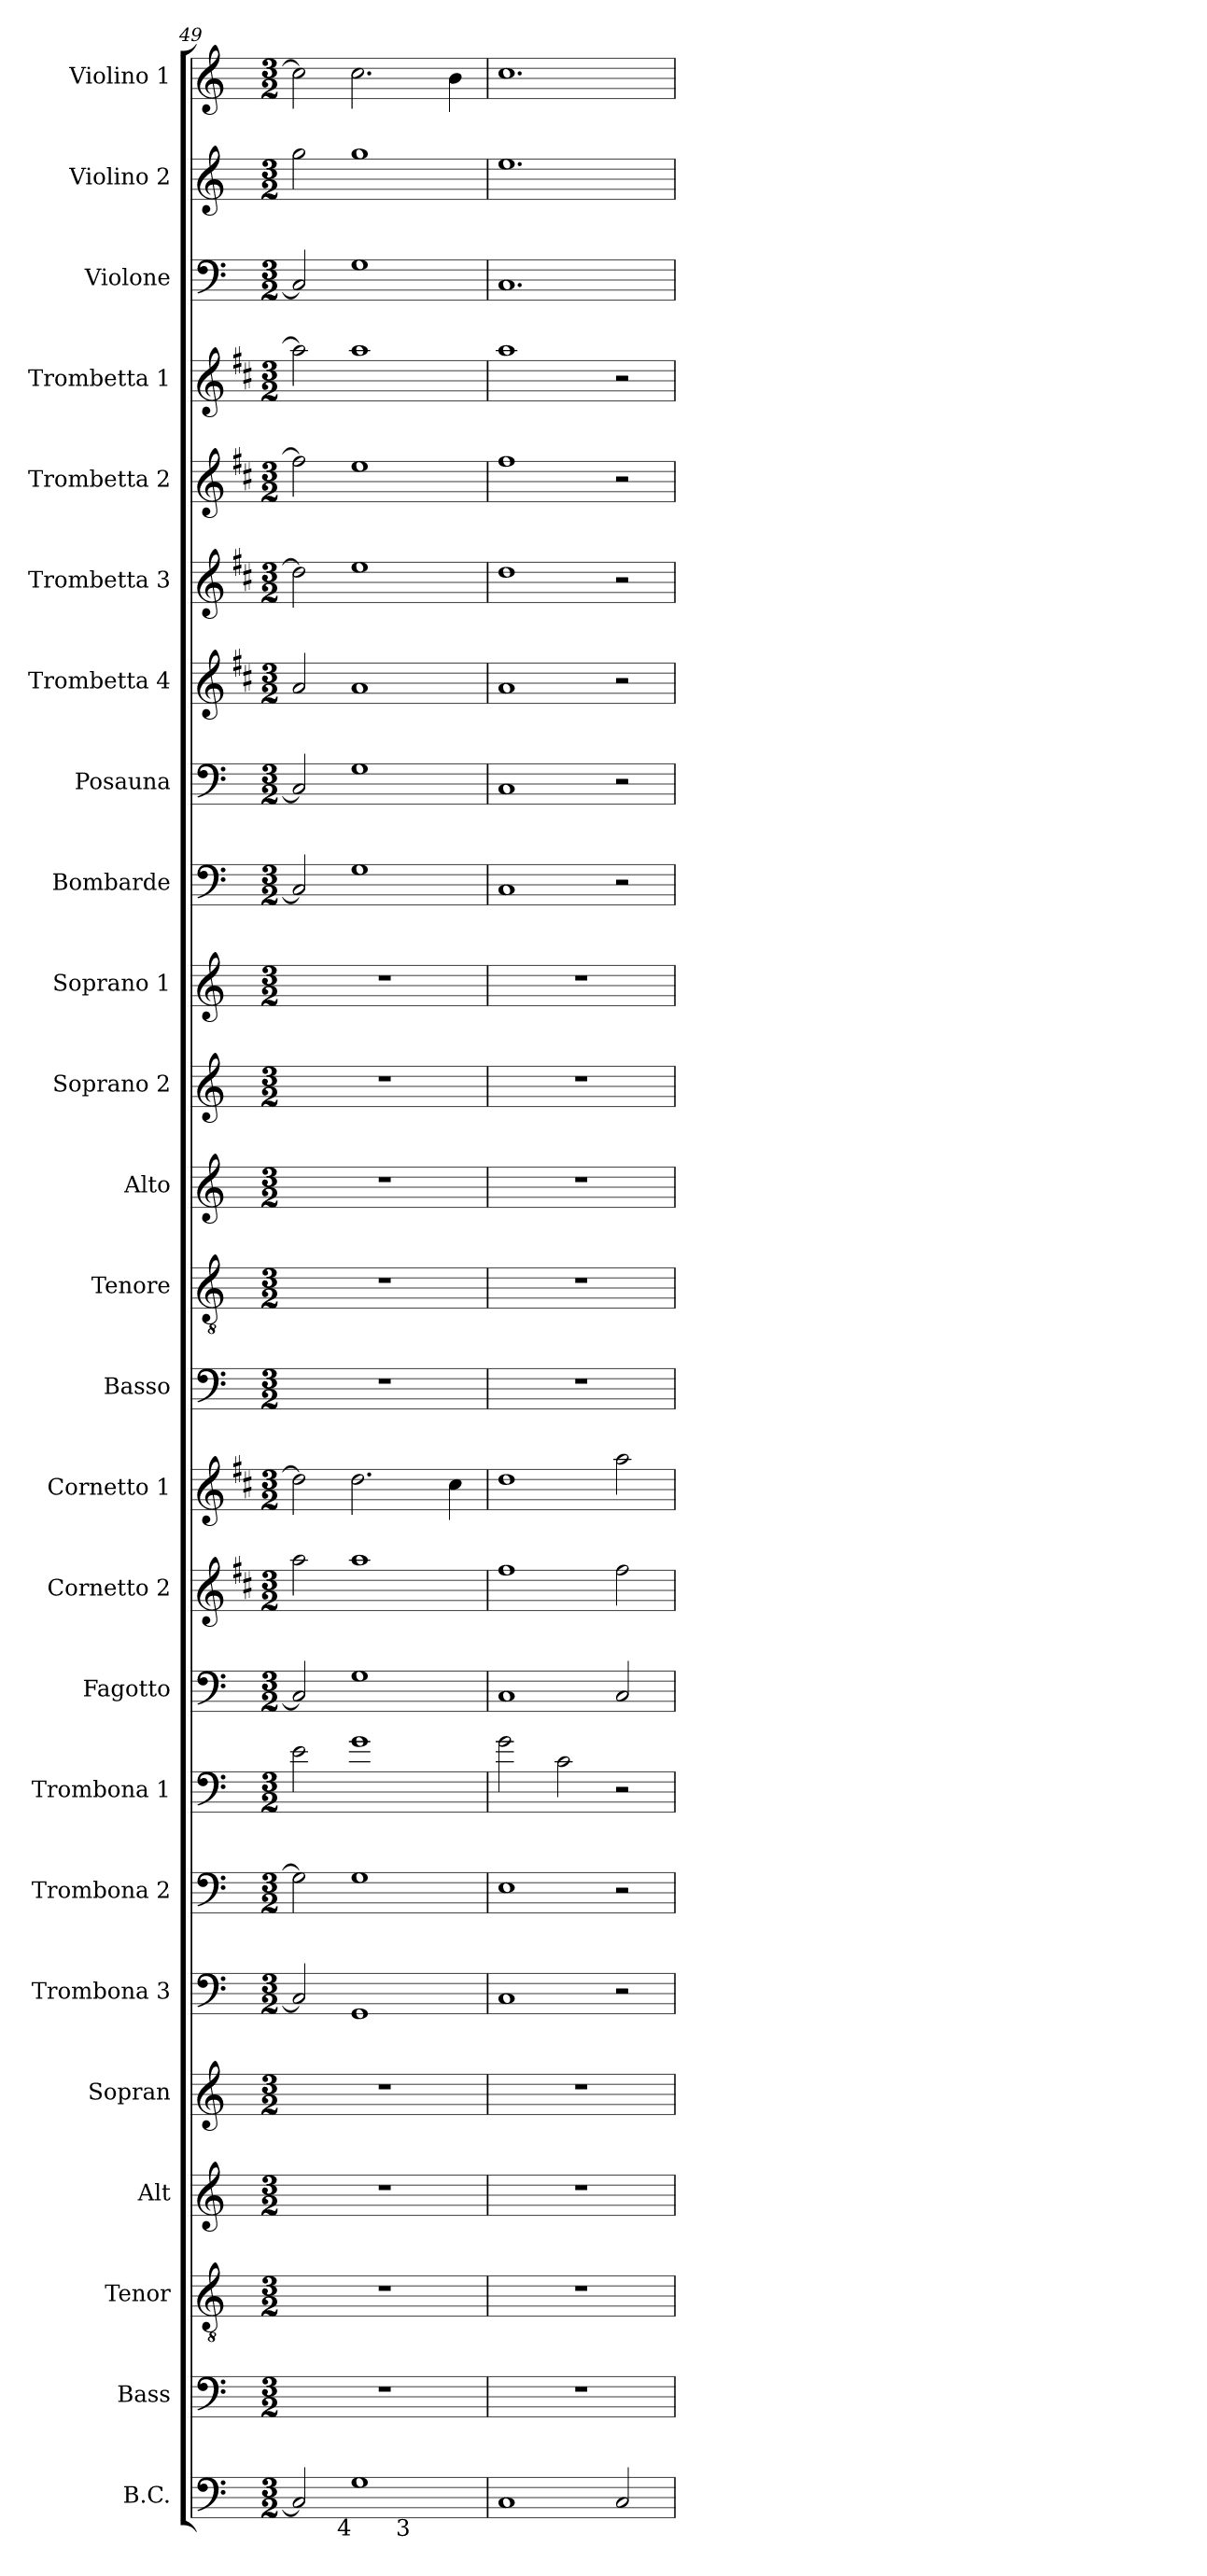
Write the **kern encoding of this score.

**kern	**kern	**kern	**kern	**kern	**kern	**kern	**kern	**kern	**kern	**kern	**kern	**kern	**kern	**kern	**kern	**kern	**kern	**kern	**kern	**kern	**kern	**kern	**kern	**kern
*part25	*part24	*part23	*part22	*part21	*part20	*part19	*part18	*part17	*part16	*part15	*part14	*part13	*part12	*part11	*part10	*part9	*part8	*part7	*part6	*part5	*part4	*part3	*part2	*part1
*staff25	*staff24	*staff23	*staff22	*staff21	*staff20	*staff19	*staff18	*staff17	*staff16	*staff15	*staff14	*staff13	*staff12	*staff11	*staff10	*staff9	*staff8	*staff7	*staff6	*staff5	*staff4	*staff3	*staff2	*staff1
*I"B.C.	*I"Bass	*I"Tenor	*I"Alt	*I"Sopran	*I"Trombona 3	*I"Trombona 2	*I"Trombona 1	*I"Fagotto	*I"Cornetto 2	*I"Cornetto 1	*I"Basso	*I"Tenore	*I"Alto	*I"Soprano 2	*I"Soprano 1	*I"Bombarde	*I"Posauna	*I"Trombetta 4	*I"Trombetta 3	*I"Trombetta 2	*I"Trombetta 1	*I"Violone	*I"Violino 2	*I"Violino 1
*I'B.C.	*I'B.	*I'T.	*I'A.	*I'S.	*I'Tbn. 2	*I'Tbn. 2	*I'Tbn. 1	*I'Fag.	*I'Cor. 2	*I'Cor. 1	*I'B.	*I'T.	*I'A.	*I'S.	*I'S.	*	*	*	*	*	*	*	*I'Vl. 2	*I'Vl. 1
*clefF4	*clefF4	*clefGv2	*clefG2	*clefG2	*clefF4	*clefF4	*clefF4	*clefF4	*clefG2	*clefG2	*clefF4	*clefGv2	*clefG2	*clefG2	*clefG2	*clefF4	*clefF4	*clefG2	*clefG2	*clefG2	*clefG2	*clefF4	*clefG2	*clefG2
*	*	*ITrd7c12	*	*	*	*	*	*	*ITrd1c2	*ITrd1c2	*	*ITrd7c12	*	*	*	*	*	*ITrd1c2	*ITrd1c2	*ITrd1c2	*ITrd1c2	*	*	*
*k[]	*k[]	*k[]	*k[]	*k[]	*k[]	*k[]	*k[]	*k[]	*k[]	*k[]	*k[]	*k[]	*k[]	*k[]	*k[]	*k[]	*k[]	*k[]	*k[]	*k[]	*k[]	*k[]	*k[]	*k[]
*C:	*C:	*C:	*C:	*C:	*C:	*C:	*C:	*C:	*C:	*C:	*C:	*C:	*C:	*C:	*C:	*C:	*C:	*C:	*C:	*C:	*C:	*C:	*C:	*C:
*M3/2	*M3/2	*M3/2	*M3/2	*M3/2	*M3/2	*M3/2	*M3/2	*M3/2	*M3/2	*M3/2	*M3/2	*M3/2	*M3/2	*M3/2	*M3/2	*M3/2	*M3/2	*M3/2	*M3/2	*M3/2	*M3/2	*M3/2	*M3/2	*M3/2
=49	=49	=49	=49	=49	=49	=49	=49	=49	=49	=49	=49	=49	=49	=49	=49	=49	=49	=49	=49	=49	=49	=49	=49	=49
!	!LO:N:vis=1	!LO:N:vis=1	!LO:N:vis=1	!LO:N:vis=1	!	!	!	!	!	!	!LO:N:vis=1	!LO:N:vis=1	!LO:N:vis=1	!LO:N:vis=1	!LO:N:vis=1	!	!	!	!	!	!	!	!	!
*^	*	*	*	*	*	*	*	*	*	*	*	*	*	*	*	*	*	*	*	*	*	*	*	*
2Ci/]	1ryy	1.r	1.r	1.r	1.r	2Ci/]	2Gi\]	2ei\	2Ci/]	2ggi\	2cci\]	1.r	1.r	1.r	1.r	1.r	2Ci/]	2Ci/]	2gi/	2cci\]	2eei\]	2ggi\]	2Ci/]	2ggi\	2cci\]
!LO:TX:b:rj:t=4	!	!	!	!	!	!	!	!	!	!	!	!	!	!	!	!	!	!	!	!	!	!	!	!	!
1Gi	.	.	.	.	.	1GGi	1Gi	1gi	1Gi	1ggi	2.cci\	.	.	.	.	.	1Gi	1Gi	1gi	1ddi	1ddi	1ggi	1Gi	1ggi	2.cci\
!	!LO:TX:b:rj:t=3	!	!	!	!	!	!	!	!	!	!	!	!	!	!	!	!	!	!	!	!	!	!	!	!
.	2ryy	.	.	.	.	.	.	.	.	.	.	.	.	.	.	.	.	.	.	.	.	.	.	.	.
.	.	.	.	.	.	.	.	.	.	.	4bi\	.	.	.	.	.	.	.	.	.	.	.	.	.	4bi\
=50	=50	=50	=50	=50	=50	=50	=50	=50	=50	=50	=50	=50	=50	=50	=50	=50	=50	=50	=50	=50	=50	=50	=50	=50	=50
!	!	!LO:N:vis=1	!LO:N:vis=1	!LO:N:vis=1	!LO:N:vis=1	!	!	!	!	!	!	!LO:N:vis=1	!LO:N:vis=1	!LO:N:vis=1	!LO:N:vis=1	!LO:N:vis=1	!	!	!	!	!	!	!	!	!
*v	*v	*	*	*	*	*	*	*	*	*	*	*	*	*	*	*	*	*	*	*	*	*	*	*	*
1Ci	1.r	1.r	1.r	1.r	1Ci	1Ei	2gi\	1Ci	1eei	1cci	1.r	1.r	1.r	1.r	1.r	1Ci	1Ci	1gi	1cci	1eei	1ggi	1.Ci	1.eei	1.cci
.	.	.	.	.	.	.	2ci\	.	.	.	.	.	.	.	.	.	.	.	.	.	.	.	.	.
2Ci/	.	.	.	.	2r	2r	2r	2Ci/	2eei\	2ggi\	.	.	.	.	.	2r	2r	2r	2r	2r	2r	.	.	.
=	=	=	=	=	=	=	=	=	=	=	=	=	=	=	=	=	=	=	=	=	=	=	=	=
*-	*-	*-	*-	*-	*-	*-	*-	*-	*-	*-	*-	*-	*-	*-	*-	*-	*-	*-	*-	*-	*-	*-	*-	*-
